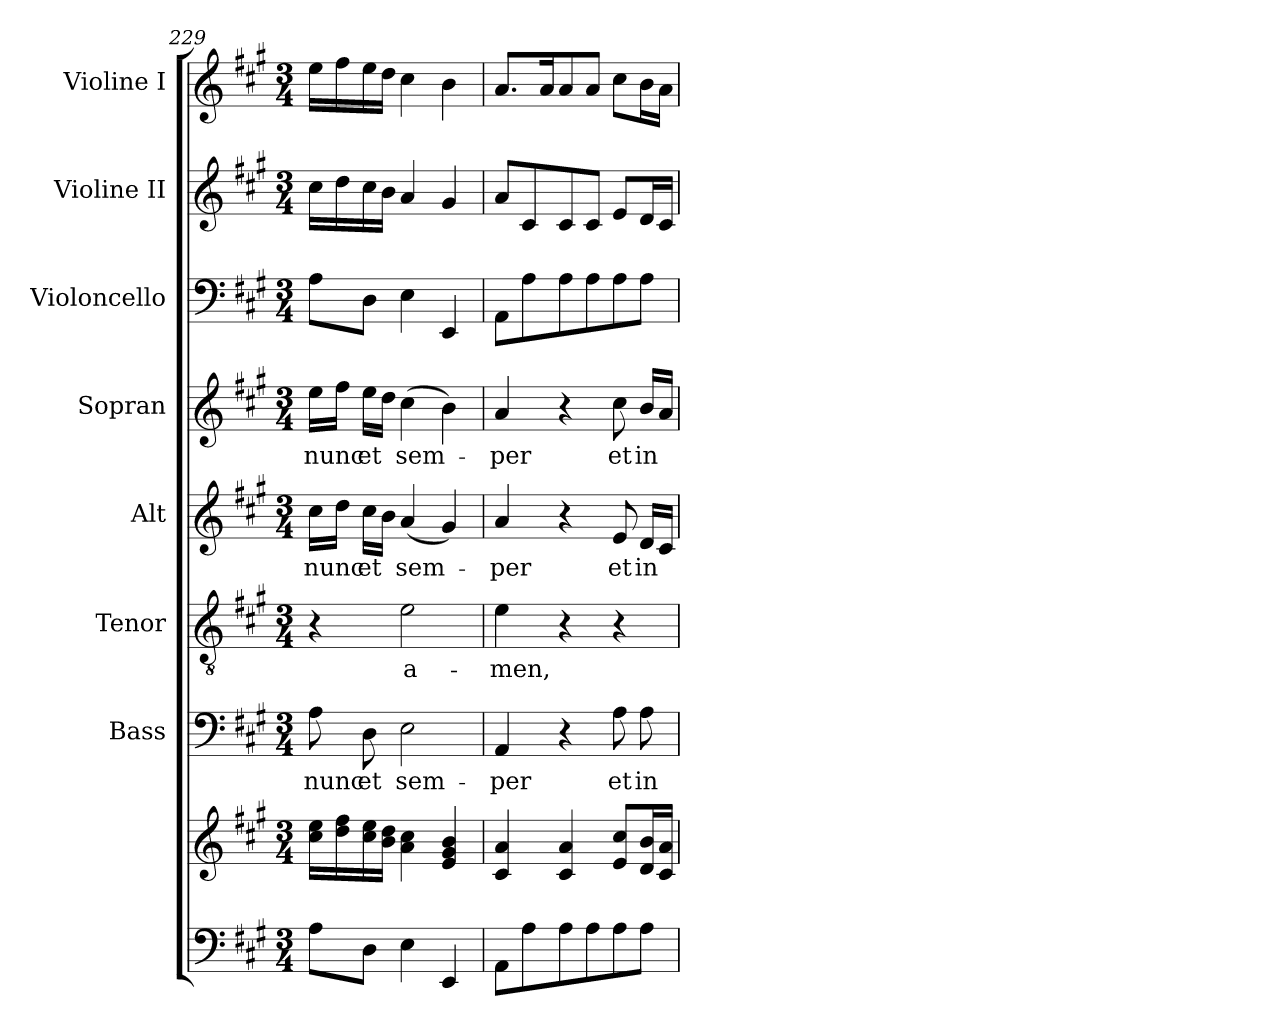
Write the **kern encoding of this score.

**kern	**kern	**kern	**text	**kern	**text	**kern	**text	**kern	**text	**kern	**kern	**kern
*part8	*part8	*part7	*part7	*part6	*part6	*part5	*part5	*part4	*part4	*part3	*part2	*part1
*staff9	*staff8	*staff7	*staff7	*staff6	*staff6	*staff5	*staff5	*staff4	*staff4	*staff3	*staff2	*staff1
*	*	*I"Bass	*	*I"Tenor	*	*I"Alt	*	*I"Sopran	*	*I"Violoncello	*I"Violine II	*I"Violine I
*	*	*I'B.	*	*I'T.	*	*I'A.	*	*I'S.	*	*I'Vc.	*I'Vl. II	*I'Vl. I
*clefF4	*clefG2	*clefF4	*	*clefGv2	*	*clefG2	*	*clefG2	*	*clefF4	*clefG2	*clefG2
*	*	*	*	*	*	*	*	*	*	*ITrd7c12	*	*
*k[f#c#g#]	*k[f#c#g#]	*k[f#c#g#]	*	*k[f#c#g#]	*	*k[f#c#g#]	*	*k[f#c#g#]	*	*k[f#c#g#]	*k[f#c#g#]	*k[f#c#g#]
*A:	*A:	*A:	*	*A:	*	*A:	*	*A:	*	*A:	*A:	*A:
*M3/4	*M3/4	*M3/4	*	*M3/4	*	*M3/4	*	*M3/4	*	*M3/4	*M3/4	*M3/4
=229	=229	=229	=229	=229	=229	=229	=229	=229	=229	=229	=229	=229
!	!	!	!LO:LY:b	!	!	!	!LO:LY:b	!	!LO:LY:b	!	!	!
8A\L	16cc#\ 16ee\LL	8A\	nunc	4r	.	16cc#\LL	nunc	16ee\LL	nunc	8AA\L	16cc#\LL	16ee\LL
.	16dd\ 16ff#\	.	.	.	.	16dd\JJ	.	16ff#\JJ	.	.	16dd\	16ff#\
!	!	!	!LO:LY:b	!	!	!	!LO:LY:b	!	!LO:LY:b	!	!	!
8D\J	16cc#\ 16ee\	8D\	et	.	.	16cc#\LL	et	16ee\LL	et	8DD\J	16cc#\	16ee\
.	16b\ 16dd\JJ	.	.	.	.	16b\JJ	.	16dd\JJ	.	.	16b\JJ	16dd\JJ
!	!	!	!LO:LY:b	!	!LO:LY:b	!	!LO:LY:b	!	!LO:LY:b	!	!	!
4E\	4a\ 4cc#\	2E\	sem-	2e\	a-	(<4a/	sem-	(>4cc#\	sem-	4EE\	4a/	4cc#\
4EE/	4e/ 4g#/ 4b/	.	.	.	.	4g#/)	.	4b\)	.	4EEE/	4g#/	4b\
!!LO:PB:g=z
=230	=230	=230	=230	=230	=230	=230	=230	=230	=230	=230	=230	=230
!	!	!	!LO:LY:b	!	!LO:LY:b	!	!LO:LY:b	!	!LO:LY:b	!	!	!
8AA\L	4c#/ 4a/	4AA/	-per	4e\	-men,	4a/	-per	4a/	-per	8AAA\L	8a/L	8.a/L
8A\	.	.	.	.	.	.	.	.	.	8AA\	8c#/	.
.	.	.	.	.	.	.	.	.	.	.	.	16a/k
8A\	4c#/ 4a/	4r	.	4r	.	4r	.	4r	.	8AA\	8c#/	8a/
8A\	.	.	.	.	.	.	.	.	.	8AA\	8c#/J	8a/J
!	!	!	!LO:LY:b	!	!	!	!LO:LY:b	!	!LO:LY:b	!	!	!
8A\	8e/ 8cc#/L	8A\	et	4r	.	8e/	et	8cc#\	et	8AA\	8e/L	8cc#\L
!	!	!	!LO:LY:b	!	!	!	!LO:LY:b	!	!LO:LY:b	!	!	!
8A\J	16d/ 16b/L	8A\	in	.	.	16d/LL	in	16b/LL	in	8AA\J	16d/L	16b\L
.	16c#/ 16a/JJ	.	.	.	.	16c#/JJ	.	16a/JJ	.	.	16c#/JJ	16a\JJ
=	=	=	=	=	=	=	=	=	=	=	=	=
*-	*-	*-	*-	*-	*-	*-	*-	*-	*-	*-	*-	*-
